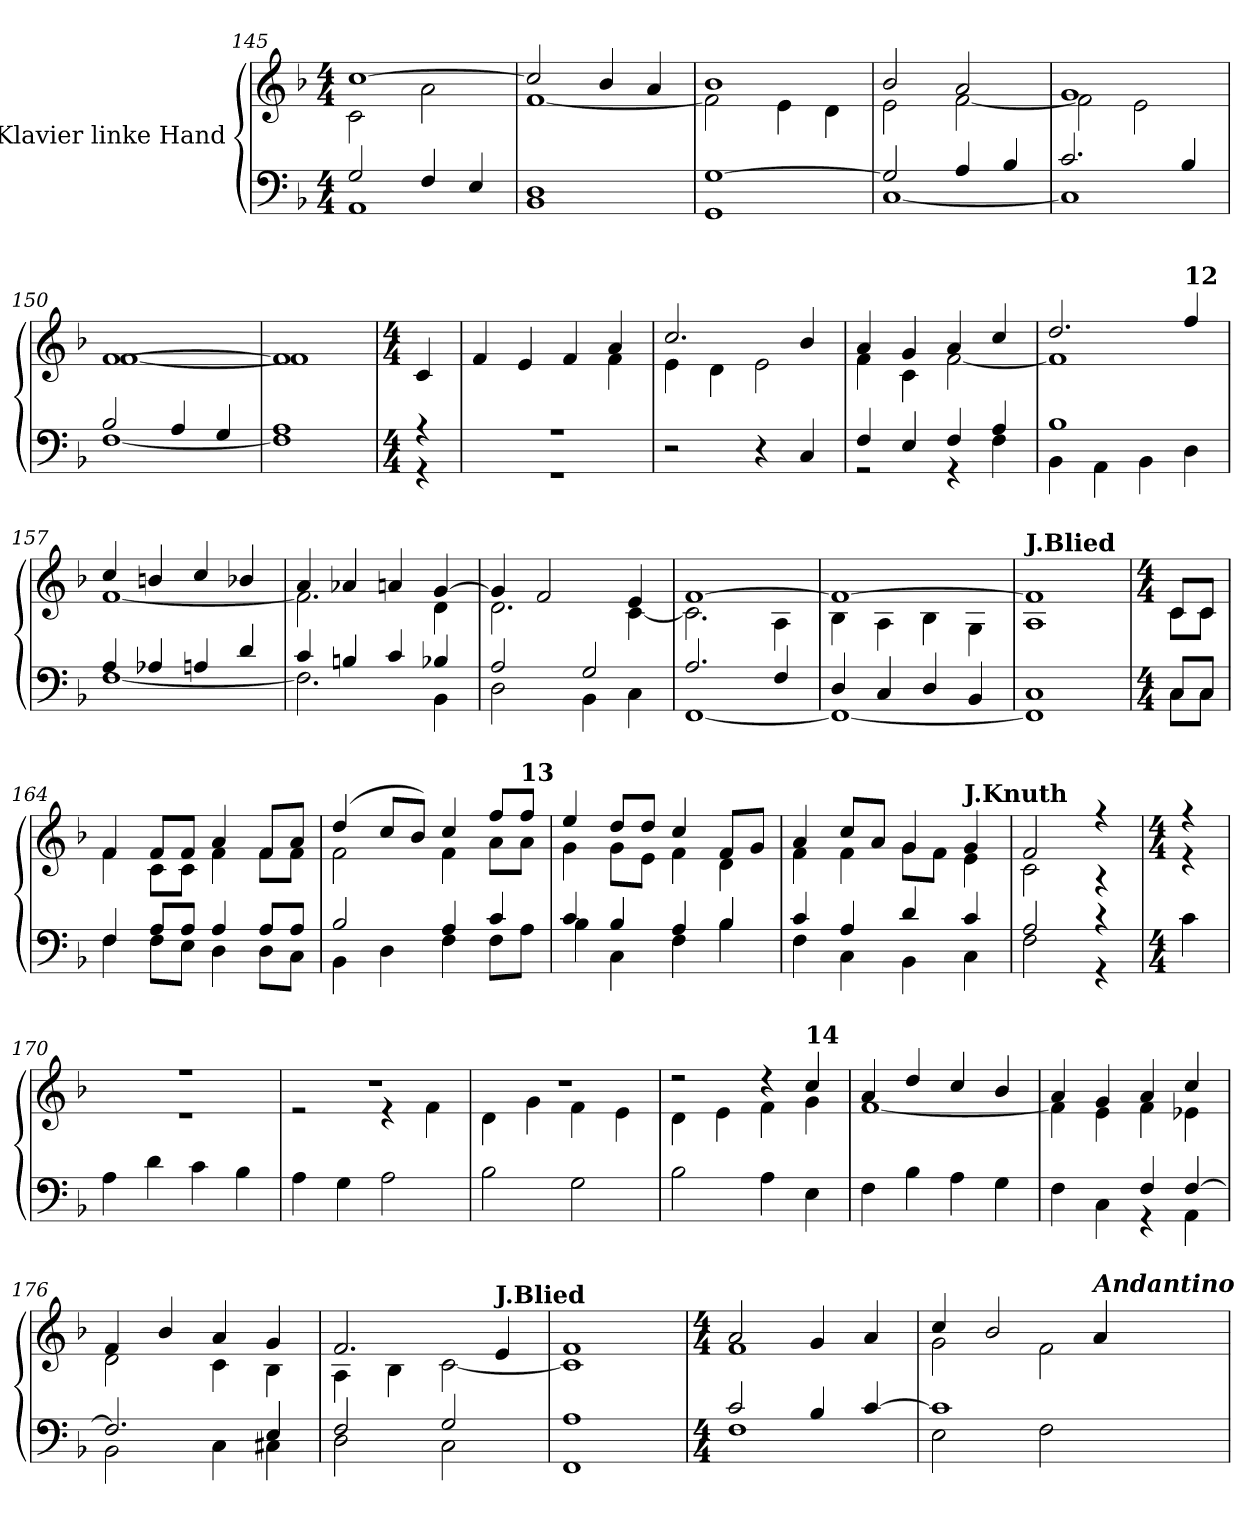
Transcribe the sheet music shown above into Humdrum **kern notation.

**kern	**kern
*part1	*part1
*staff2	*staff1
*I"Klavier linke Hand	*
!!LO:LB:g=z
*clefF4	*clefG2
*k[b-]	*k[b-]
*M4/4	*M4/4
=145	=145
*^	*^
2G/	1AA	[1cc	2c\
4F/	.	.	2a\
4E/	.	.	.
=146	=146	=146	=146
1D	1BB-	2cc/]	[1f
.	.	4b-/	.
.	.	4a/	.
=147	=147	=147	=147
[1G	1GG	1b-	2f\]
.	.	.	4e\
.	.	.	4d\
=148	=148	=148	=148
2G/]	[1C	2b-/	2e\
4A/	.	2a/	[2f\
4B-/	.	.	.
=149	=149	=149	=149
2.c/	1C]	1g	2f\]
.	.	.	2e\
4B-/	.	.	.
=150	=150	=150	=150
2B-/	[1F	[1f	[1f
4A/	.	.	.
4G/	.	.	.
=151	=151	=151	=151
1A	1F]	1f]	1f]
*	*	*v	*v
!!LO:LB:g=z
=152	=152	=152
*M4/4	*	*M4/4
*	*	*^
!	!	!LO:TX:a:Bi:t=Un poco mosso	!
*	*	*v	*v
4r	4r	4c/
=153	=153	=153
*	*	*^
1r	1r	4f/	2.ryy
.	.	4e/	.
.	.	4f/	.
.	.	4a/	4f\
*v	*v	*	*
=154	=154	=154
2r	2.cc/	4e\
.	.	4d\
4r	.	2e\
4C/	4b-/	.
=155	=155	=155
*^	*	*
4F/	2r	4a/	4f\
4E/	.	4g/	4c\
4F/	4r	4a/	[2f\
4A/	4F\	4cc/	.
=156	=156	=156	=156
1B-	4BB-\	2.dd/	1f]
.	4AA\	.	.
.	4BB-\	.	.
!	!	!LO:TX:a:B:t=12	!
.	4D\	4ff/	.
=157	=157	=157	=157
4A/	[1F	4cc/	[1f
4A-X/	.	4bn/	.
4An/	.	4cc/	.
4d/	.	4b-X/	.
=158	=158	=158	=158
4c/	2.F\]	4a/	2.f\]
4Bn/	.	4a-X/	.
4c/	.	4an/	.
4B-X/	4BB-\	[4g/	4d\
!!LO:LB:g=z	!!
=159	=159	=159	=159
2A/	2D\	4g/]	2.d\
.	.	2f/	.
2G/	4BB-\	.	.
.	4C\	4e/	[4c\
=160	=160	=160	=160
2.A/	[1FF	[1f	2.c\]
4F/	.	.	4A\
=161	=161	=161	=161
4D/	1FF_	1f_	4B-\
4C/	.	.	4A\
4D/	.	.	4B-\
4BB-/	.	.	4G\
=162	=162	=162	=162
!	!	!LO:TX:a:B:t=J.Blied	!
1C	1FF]	1f]	1A
!!LO:PB:g=z	!!
=163	=163	=163	=163
*M4/4	*	*M4/4	*
8C/L	8C\L	8c/L	8c\L
8C/J	8C\J	8c/J	8c\J
=164	=164	=164	=164
4F/	4F\	4f/	4f\
8A/L	8F\L	8f/L	8c\L
8A/J	8E\J	8f/J	8c\J
4A/	4D\	4a/	4f\
8A/L	8D\L	8f/L	8f\L
8A/J	8C\J	8a/J	8f\J
=165	=165	=165	=165
2B-/	4BB-\	(4dd/	2f\
.	4D\	8cc/L	.
.	.	8b-/J)	.
4A/	4F\	4cc/	4f\
4c/	8F\L	8ff/L	8a\L
!	!	!LO:TX:a:B:t=13	!
.	8A\J	8ff/J	8a\J
=166	=166	=166	=166
4c/	4B-\	4ee/	4g\
4B-/	4C\	8dd/L	8g\L
.	.	8dd/J	8e\J
4A/	4F\	4cc/	4f\
4B-/	4B-\	8f/L	4d\
.	.	8g/J	.
=167	=167	=167	=167
4c/	4F\	4a/	4f\
4A/	4C\	8cc/L	4f\
.	.	8a/J	.
4d/	4BB-\	4g/	8g\L
.	.	.	8f\J
!	!	!LO:TX:a:B:t=J.Knuth	!
4c/	4C\	4g/	4e\
!!LO:PB:g=z	!!
=168	=168	=168	=168
2A/	2F\	2f/	2c\
4r	4r	4r	4r
!!LO:LB:g=z	!!
=169	=169	=169	=169
*M4/4	*	*M4/4	*
4ryy	4c\	4r	4r
=170	=170	=170	=170
1ryy	4A\	1r	1r
.	4d\	.	.
.	4c\	.	.
.	4B-\	.	.
=171	=171	=171	=171
1ryy	4A\	1r	2r
.	4G\	.	.
.	2A\	.	4r
.	.	.	4f\
=172	=172	=172	=172
1ryy	2B-\	1r	4d\
.	.	.	4g\
.	2G\	.	4f\
.	.	.	4e\
=173	=173	=173	=173
1ryy	2B-\	2r	4d\
.	.	.	4e\
.	4A\	4r	4f\
!	!	!LO:TX:a:B:t=14	!
.	4E\	4cc/	4g\
=174	=174	=174	=174
1ryy	4F\	4a/	[1f
.	4B-\	4dd/	.
.	4A\	4cc/	.
.	4G\	4b-/	.
=175	=175	=175	=175
2ryy	4F\	4a/	4f\]
.	4C\	4g/	4e\
4F/	4r	4a/	4f\
[4F/	4AA\	4cc/	4e-X\
!!LO:LB:g=z	!!
=176	=176	=176	=176
2.F/]	2BB-\	4f/	2d\
.	.	4b-/	.
.	4C\	4a/	4c\
4E/	4C#X\	4g/	4B-\
=177	=177	=177	=177
2F/	2D\	2.f/	4A\
.	.	.	4B-\
2G/	2C\	.	[2c\
!	!	!LO:TX:a:B:t=J.Blied	!
.	.	4e/	.
=178	=178	=178	=178
1A	1FF	1f	1c]
!!LO:LB:g=z	!!
=179	=179	=179	=179
*M4/4	*	*M4/4	*
2c/	1F	2a/	1f
4B-/	.	4g/	.
[4c/	.	4a/	.
=180	=180	=180	=180
1c]	2E\	4cc/	2g\
.	.	2b-/	.
.	2F\	.	2f\
!	!	!LO:TX:a:Bi:t=Andantino	!
.	.	4a/	.
*v	*v	*	*
*	*v	*v
=	=
*-	*-
